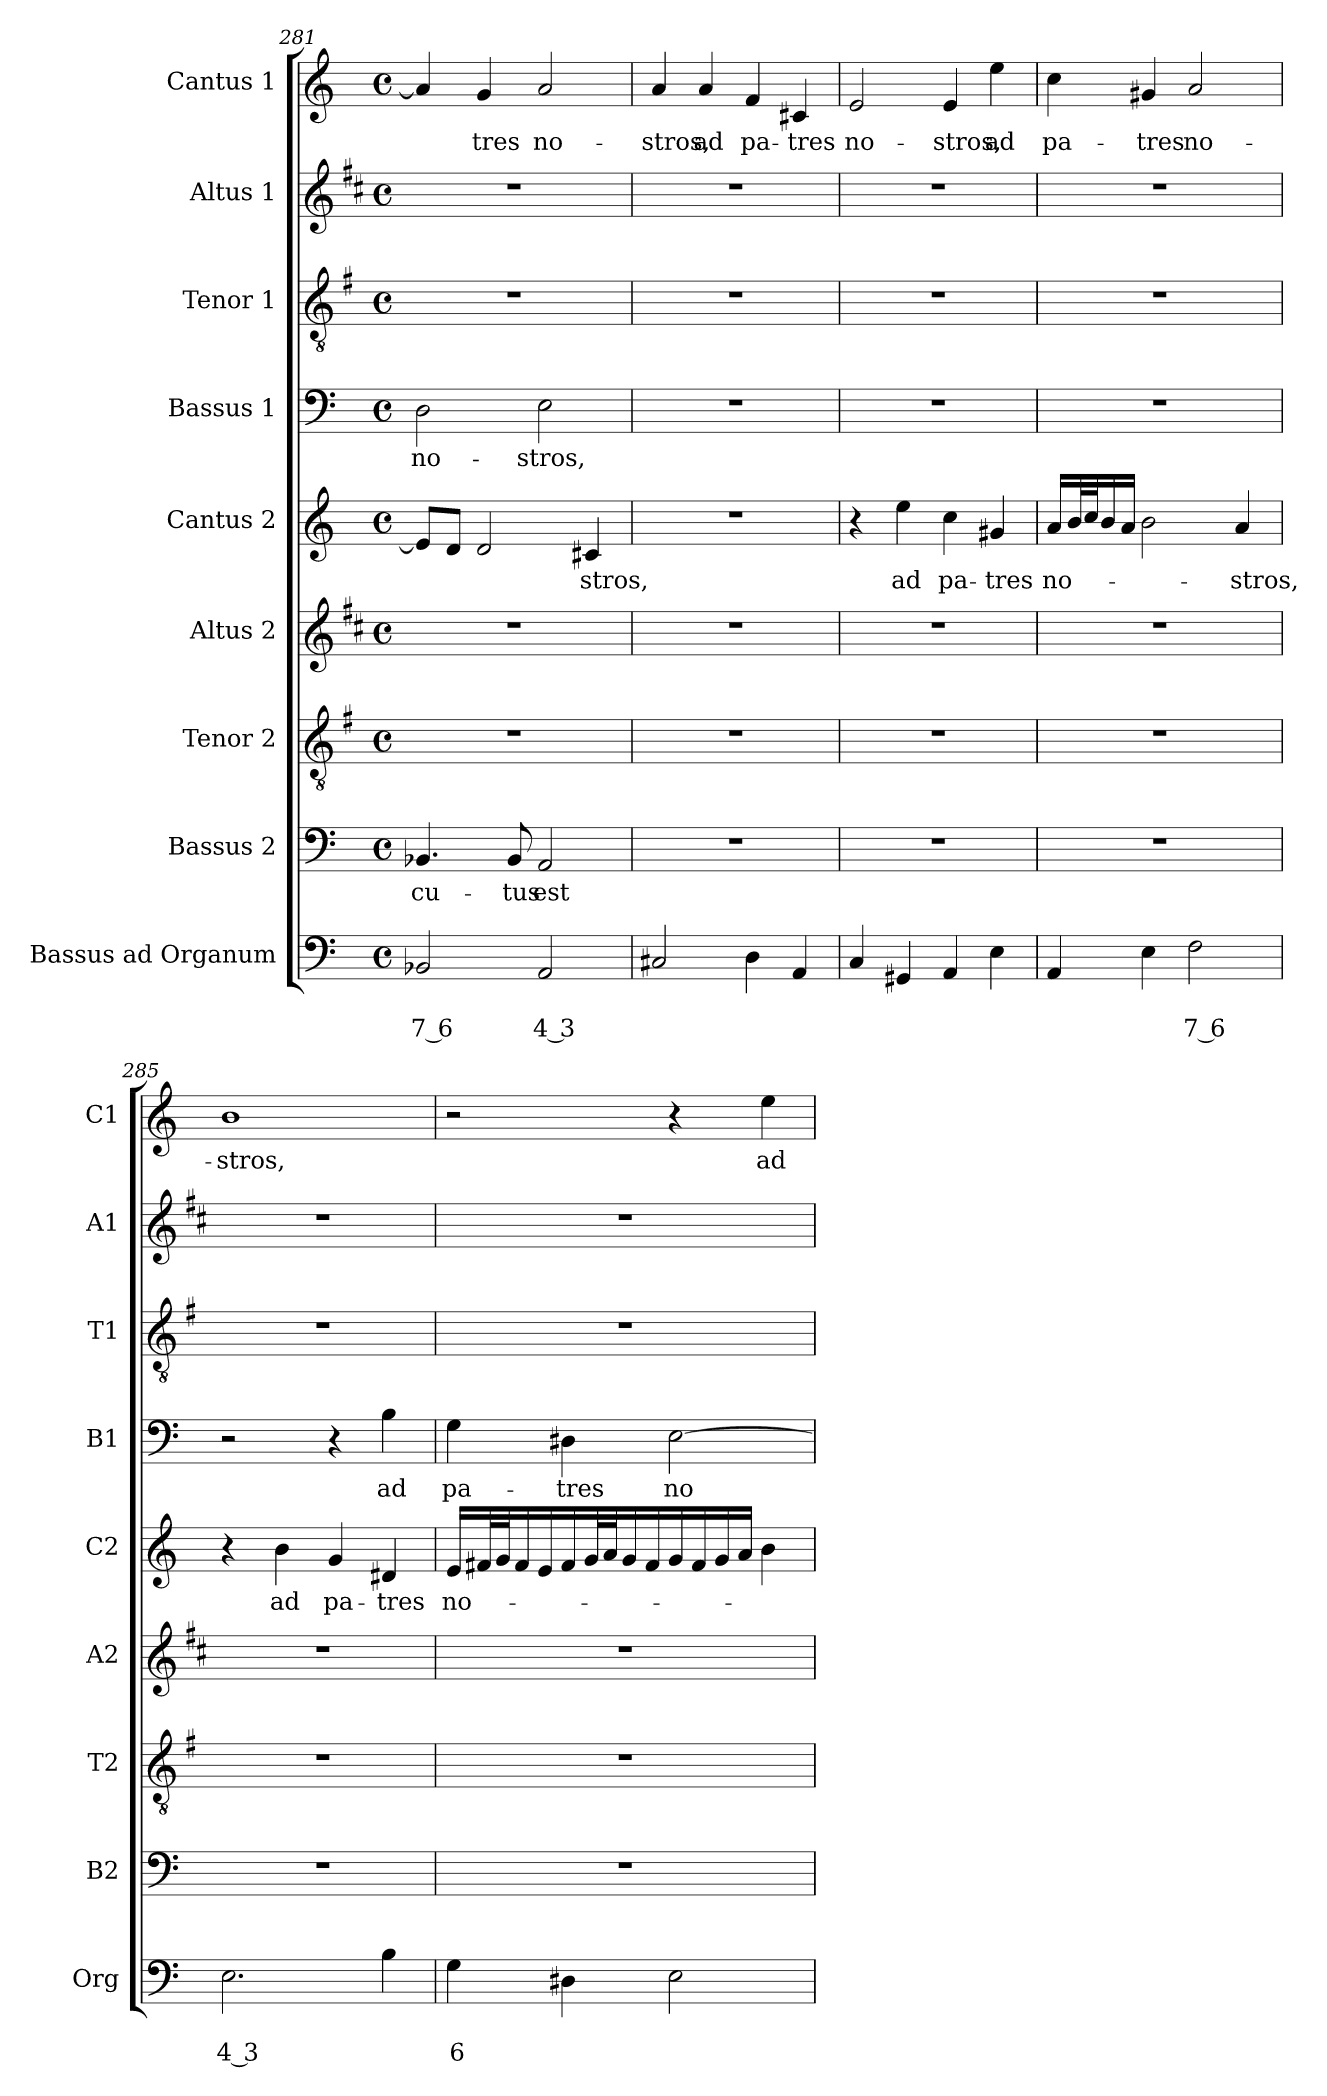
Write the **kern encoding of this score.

**kern	**text	**text	**kern	**text	**kern	**kern	**kern	**text	**kern	**text	**kern	**kern	**kern	**text
*part9	*part9	*part9	*part8	*part8	*part7	*part6	*part5	*part5	*part4	*part4	*part3	*part2	*part1	*part1
*staff9	*staff9	*staff9	*staff8	*staff8	*staff7	*staff6	*staff5	*staff5	*staff4	*staff4	*staff3	*staff2	*staff1	*staff1
*I"Bassus ad Organum	*	*	*I"Bassus 2	*	*I"Tenor 2	*I"Altus 2	*I"Cantus 2	*	*I"Bassus 1	*	*I"Tenor 1	*I"Altus 1	*I"Cantus 1	*
*I'Org	*	*	*I'B2	*	*I'T2	*I'A2	*I'C2	*	*I'B1	*	*I'T1	*I'A1	*I'C1	*
*clefF4	*	*	*clefF4	*	*clefGv2	*clefG2	*clefG2	*	*clefF4	*	*clefGv2	*clefG2	*clefG2	*
*	*	*	*	*	*ITrd4c7	*ITrd1c2	*	*	*	*	*ITrd4c7	*ITrd1c2	*	*
*k[]	*	*	*k[]	*	*k[]	*k[]	*k[]	*	*k[]	*	*k[]	*k[]	*k[]	*
*C:	*	*	*C:	*	*C:	*C:	*C:	*	*C:	*	*C:	*C:	*C:	*
*M4/4	*	*	*M4/4	*	*M4/4	*M4/4	*M4/4	*	*M4/4	*	*M4/4	*M4/4	*M4/4	*
*met(c)	*	*	*met(c)	*	*met(c)	*met(c)	*met(c)	*	*met(c)	*	*met(c)	*met(c)	*met(c)	*
=281	=281	=281	=281	=281	=281	=281	=281	=281	=281	=281	=281	=281	=281	=281
!	!	!LO:LY:b	!	!LO:LY:b	!	!	!	!	!	!LO:LY:b	!	!	!	!
2BB-X/	.	7 6	4.BB-X/	-cu-	1r	1r	8e/L]	.	2D\	no-	1r	1r	4a/]	.
.	.	.	.	.	.	.	8d/J	.	.	.	.	.	.	.
!	!	!	!	!	!	!	!	!	!	!	!	!	!	!LO:LY:b
.	.	.	.	.	.	.	2d/	.	.	.	.	.	4g/	-tres
!	!	!	!	!LO:LY:b	!	!	!	!	!	!	!	!	!	!
.	.	.	8BB-/	-tus	.	.	.	.	.	.	.	.	.	.
!	!	!LO:LY:b	!	!LO:LY:b	!	!	!	!	!	!LO:LY:b	!	!	!	!LO:LY:b
2AA/	.	4 3	2AA/	est	.	.	.	.	2E\	-stros,	.	.	2a/	no-
!	!	!	!	!	!	!	!	!LO:LY:b	!	!	!	!	!	!
.	.	.	.	.	.	.	4c#X/	-stros,	.	.	.	.	.	.
=282	=282	=282	=282	=282	=282	=282	=282	=282	=282	=282	=282	=282	=282	=282
!	!	!	!	!	!	!	!	!	!	!	!	!	!	!LO:LY:b
2C#X/	.	.	1r	.	1r	1r	1r	.	1r	.	1r	1r	4a/	-stros,
!	!	!	!	!	!	!	!	!	!	!	!	!	!	!LO:LY:b
.	.	.	.	.	.	.	.	.	.	.	.	.	4a/	ad
!	!	!	!	!	!	!	!	!	!	!	!	!	!	!LO:LY:b
4D\	.	.	.	.	.	.	.	.	.	.	.	.	4f/	pa-
!	!	!	!	!	!	!	!	!	!	!	!	!	!	!LO:LY:b
4AA/	.	.	.	.	.	.	.	.	.	.	.	.	4c#X/	-tres
=283	=283	=283	=283	=283	=283	=283	=283	=283	=283	=283	=283	=283	=283	=283
!	!	!	!	!	!	!	!	!	!	!	!	!	!	!LO:LY:b
4C/	.	.	1r	.	1r	1r	4r	.	1r	.	1r	1r	2e/	no-
!	!	!	!	!	!	!	!	!LO:LY:b	!	!	!	!	!	!
4GG#X/	.	.	.	.	.	.	4ee\	ad	.	.	.	.	.	.
!	!	!	!	!	!	!	!	!LO:LY:b	!	!	!	!	!	!LO:LY:b
4AA/	.	.	.	.	.	.	4cc\	pa-	.	.	.	.	4e/	-stros,
!	!	!	!	!	!	!	!	!LO:LY:b	!	!	!	!	!	!LO:LY:b
4E\	.	.	.	.	.	.	4g#X/	-tres	.	.	.	.	4ee\	ad
=284	=284	=284	=284	=284	=284	=284	=284	=284	=284	=284	=284	=284	=284	=284
!	!	!	!	!	!	!	!	!LO:LY:b	!	!	!	!	!	!LO:LY:b
4AA/	.	.	1r	.	1r	1r	16a/LL	no-	1r	.	1r	1r	4cc\	pa-
.	.	.	.	.	.	.	32b/L	.	.	.	.	.	.	.
.	.	.	.	.	.	.	32cc/J	.	.	.	.	.	.	.
.	.	.	.	.	.	.	16b/	.	.	.	.	.	.	.
.	.	.	.	.	.	.	16a/JJ	.	.	.	.	.	.	.
!	!	!	!	!	!	!	!	!	!	!	!	!	!	!LO:LY:b
4E\	.	.	.	.	.	.	2b\	.	.	.	.	.	4g#X/	-tres
!	!	!LO:LY:b	!	!	!	!	!	!	!	!	!	!	!	!LO:LY:b
2F\	.	7 6	.	.	.	.	.	.	.	.	.	.	2a/	no-
!	!	!	!	!	!	!	!	!LO:LY:b	!	!	!	!	!	!
.	.	.	.	.	.	.	4a/	-stros,	.	.	.	.	.	.
!!LO:LB:g=z
=285	=285	=285	=285	=285	=285	=285	=285	=285	=285	=285	=285	=285	=285	=285
!	!	!LO:LY:b	!	!	!	!	!	!	!	!	!	!	!	!LO:LY:b
2.E\	.	4 3	1r	.	1r	1r	4r	.	2r	.	1r	1r	1b	-stros,
!	!	!	!	!	!	!	!	!LO:LY:b	!	!	!	!	!	!
.	.	.	.	.	.	.	4b\	ad	.	.	.	.	.	.
!	!	!	!	!	!	!	!	!LO:LY:b	!	!	!	!	!	!
.	.	.	.	.	.	.	4g/	pa-	4r	.	.	.	.	.
!	!	!	!	!	!	!	!	!LO:LY:b	!	!LO:LY:b	!	!	!	!
4B\	.	.	.	.	.	.	4d#X/	-tres	4B\	ad	.	.	.	.
=286	=286	=286	=286	=286	=286	=286	=286	=286	=286	=286	=286	=286	=286	=286
!	!	!LO:LY:b	!	!	!	!	!	!LO:LY:b	!	!LO:LY:b	!	!	!	!
4G\	.	6	1r	.	1r	1r	16e/LL	no-	4G\	pa-	1r	1r	2r	.
.	.	.	.	.	.	.	32f#X/L	.	.	.	.	.	.	.
.	.	.	.	.	.	.	32g/J	.	.	.	.	.	.	.
.	.	.	.	.	.	.	16f#/	.	.	.	.	.	.	.
.	.	.	.	.	.	.	16e/	.	.	.	.	.	.	.
!	!	!	!	!	!	!	!	!	!	!LO:LY:b	!	!	!	!
4D#X\	.	.	.	.	.	.	16f#/	.	4D#X\	-tres	.	.	.	.
.	.	.	.	.	.	.	32g/L	.	.	.	.	.	.	.
.	.	.	.	.	.	.	32a/J	.	.	.	.	.	.	.
.	.	.	.	.	.	.	16g/	.	.	.	.	.	.	.
.	.	.	.	.	.	.	16f#/	.	.	.	.	.	.	.
!	!	!	!	!	!	!	!	!	!	!LO:LY:b	!	!	!	!
2E\	.	.	.	.	.	.	16g/	.	[2E\	no-	.	.	4r	.
.	.	.	.	.	.	.	16f#/	.	.	.	.	.	.	.
.	.	.	.	.	.	.	16g/	.	.	.	.	.	.	.
.	.	.	.	.	.	.	16a/JJ	.	.	.	.	.	.	.
!	!	!	!	!	!	!	!	!	!	!	!	!	!	!LO:LY:b
.	.	.	.	.	.	.	4b\	.	.	.	.	.	4ee\	ad
=	=	=	=	=	=	=	=	=	=	=	=	=	=	=
*-	*-	*-	*-	*-	*-	*-	*-	*-	*-	*-	*-	*-	*-	*-
